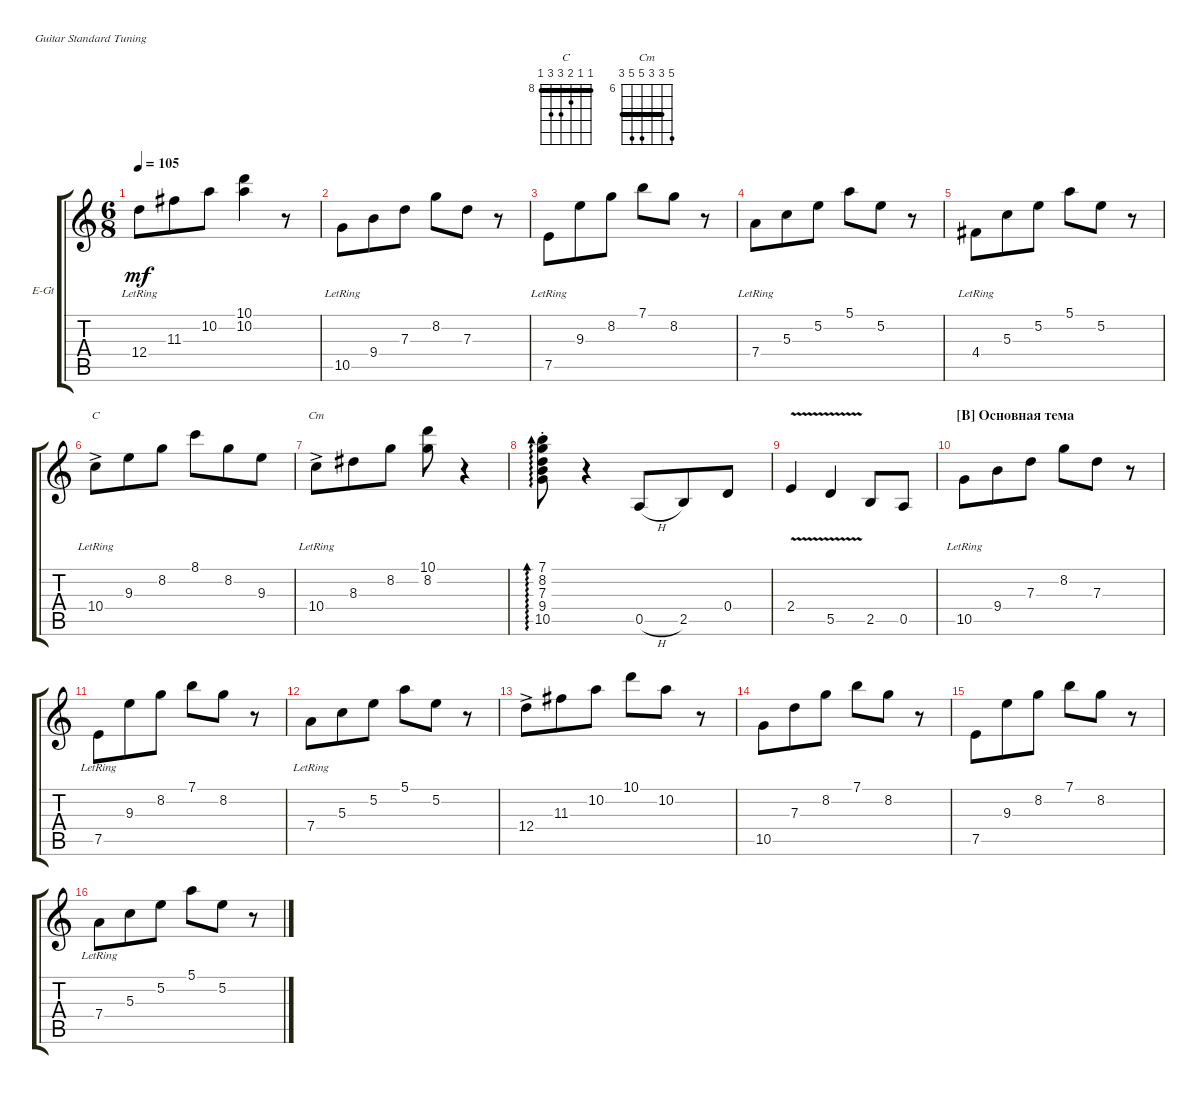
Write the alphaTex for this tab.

\defaultSystemsLayout 4
\bracketExtendMode groupsimilarinstruments
\firstSystemTrackNameOrientation horizontal
\otherSystemsTrackNameOrientation horizontal
\track ("Clean" "E-Gt") {instrument electricguitarclean}
\staff {score tabs}
\tuning (E4 B3 G3 D3 A2 E2)
\chord ("C" 8 8 9 10 10 8) {firstfret 8 barre (8 8)}
\chord ("Cm" 10 8 8 10 10 8) {firstfret 6 barre (8 8)}
\ts (6 8)
\tempo 105
\clef g2
\scale
0.333333
\ks c
12.4{lr}.8{dy mf} 11.3.8 10.2.8 (10.1 10.2).4 r.8 |
\scale
0.333333 10.5{lr}.8 9.4.8 7.3.8 8.2.8 7.3.8 r.8 |
\scale
0.333333 7.5{lr}.8 9.3.8 8.2.8 7.1.8 8.2.8 r.8 |
\scale
0.333333 7.4{lr}.8 5.3.8 5.2.8 5.1.8 5.2.8 r.8 |
\scale
0.333333 4.4{lr}.8 5.3.8 5.2.8 5.1.8 5.2.8 r.8 |
\scale
0.333333 10.4{ac lr}.8{ch "C"} 9.3.8 8.2.8 8.1.8 8.2.8 9.3.8 |
\scale
0.333333 10.4{ac lr}.8{ch "Cm"} 8.3.8 8.2.8 (10.1 8.2).8 r.4 |
\scale
0.333333 (7.1{st} 8.2{st} 7.3{st} 10.5{st} 9.4{st}).8{ad 0} r.4 0.5{h}.8 2.5.8 0.4.8 |
\scale
0.333333 2.4{v}.4 5.5{v}.4 2.5.8 0.5.8 |
\section ("B" "Основная тема")
\scale
0.333333 10.5{lr}.8 9.4.8 7.3.8 8.2.8 7.3.8 r.8 |
\scale
0.333333 7.5{lr}.8 9.3.8 8.2.8 7.1.8 8.2.8 r.8 |
\scale
0.333333 7.4{lr}.8 5.3.8 5.2.8 5.1.8 5.2.8 r.8 |
\scale
0.333333 12.4{ac}.8 11.3.8 10.2.8 10.1.8 10.2.8 r.8 |
\scale
0.333333 10.5.8 7.3.8 8.2.8 7.1.8 8.2.8 r.8 |
\scale
0.333333 7.5.8 9.3.8 8.2.8 7.1.8 8.2.8 r.8 |
\scale
0.333333 7.4{lr}.8 5.3.8 5.2.8 5.1.8 5.2.8 r.8
